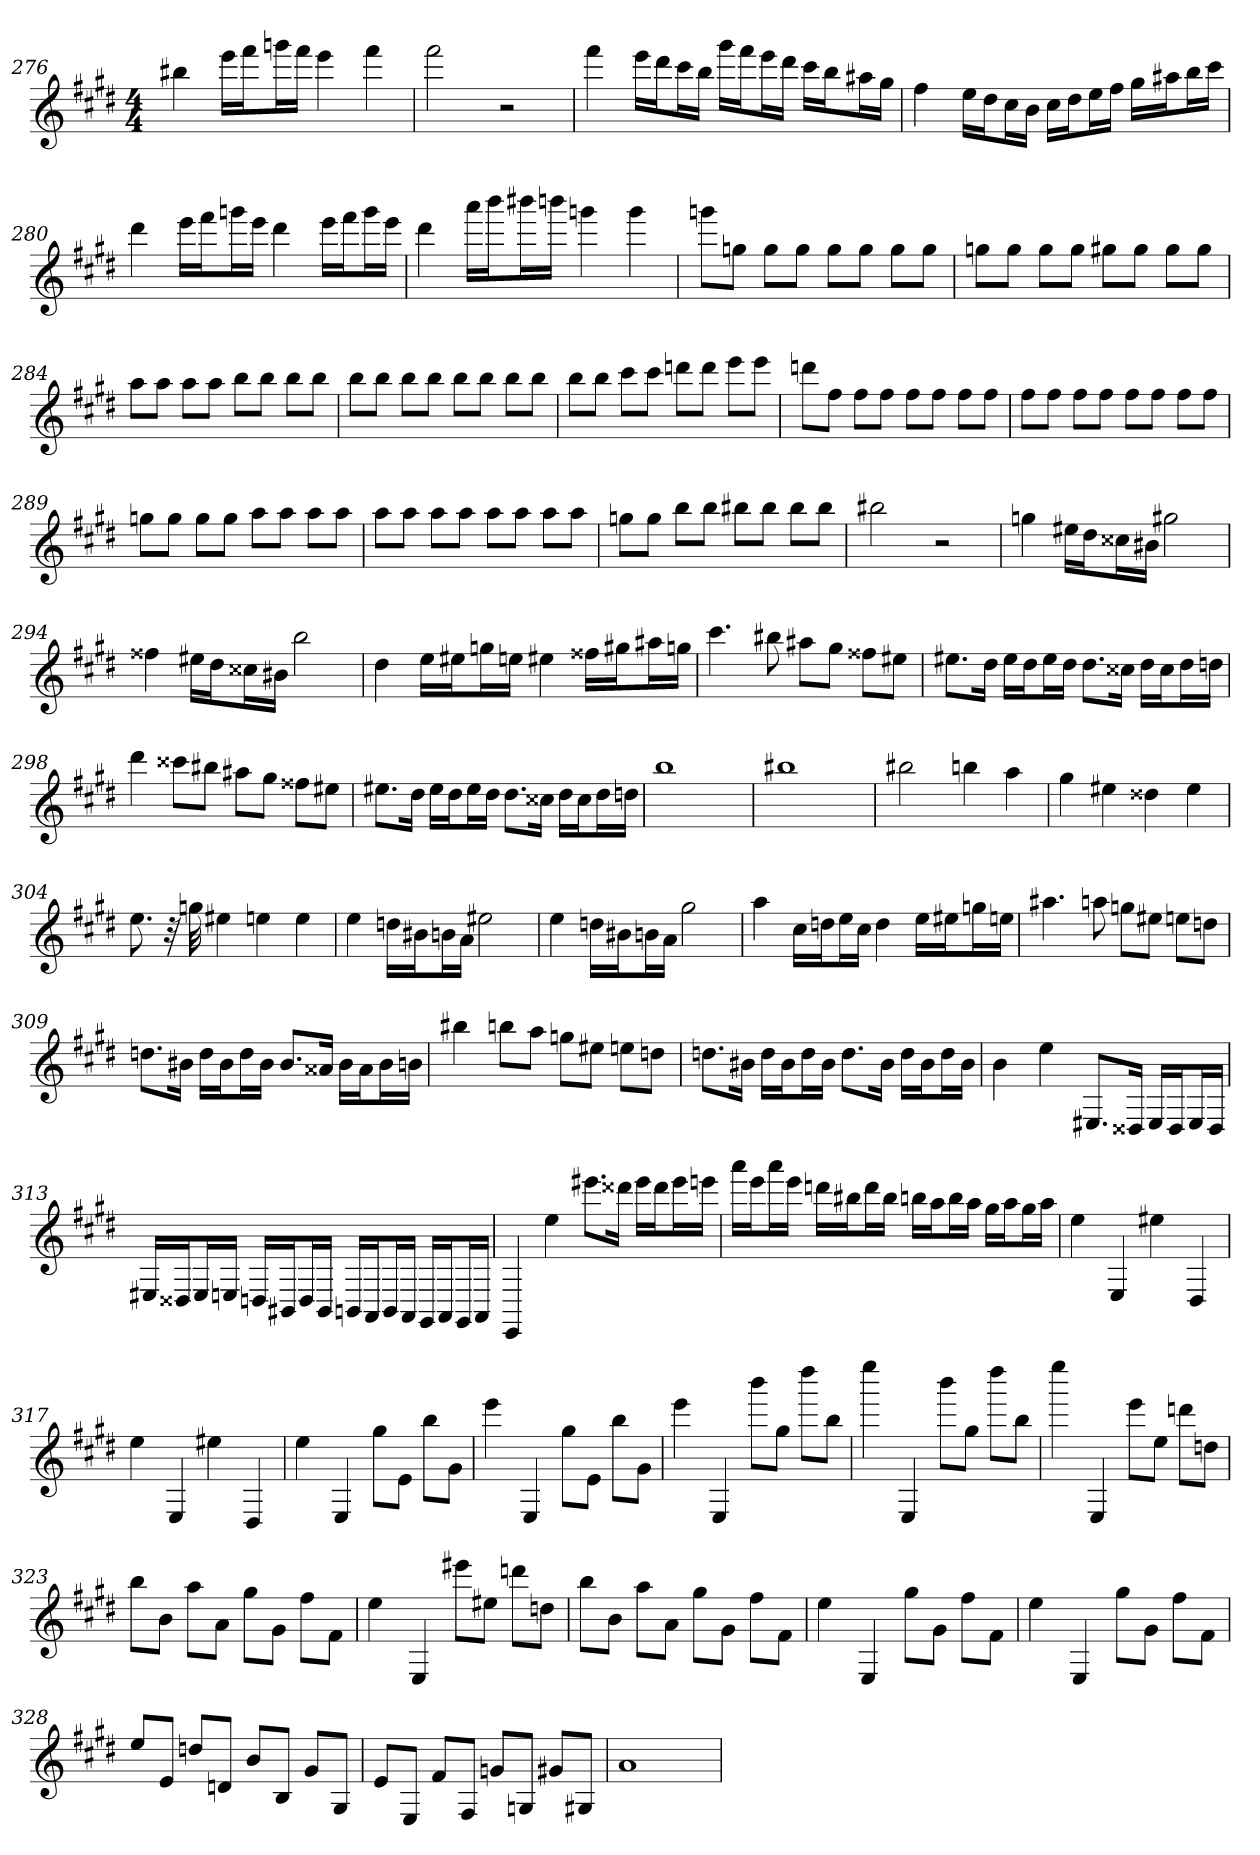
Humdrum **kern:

**kern
*part1
*staff1
*clefG2
*k[f#c#g#d#]
*E:
*M4/4
=276
4bb#X
16eee\LL
16fff#\J
16gggn\L
16fff#\JJ
4eee
4fff#
=277
2fff#
2r
=278
4fff#
16eee\LL
16ddd#\J
16ccc#\L
16bb\JJ
16ggg#\LL
16fff#\J
16eee\L
16ddd#\JJ
16ccc#\LL
16bb\J
16aa#X\L
16gg#\JJ
=279
4ff#
16ee\LL
16dd#\J
16cc#\L
16b\JJ
16cc#\LL
16dd#\J
16ee\L
16ff#\JJ
16gg#\LL
16aa#X\J
16bb\L
16ccc#\JJ
=280
4ddd#
16eee\LL
16fff#\J
16gggn\L
16eee\JJ
4ddd#
16eee\LL
16fff#\J
16ggg\L
16eee\JJ
=281
4ddd#
16aaa\LL
16bbb\J
16bbb#X\L
16bbbn\JJ
4gggn
4ggg
=282
8gggn\L
8ggn\J
8gg\L
8gg\J
8gg\L
8gg\J
8gg\L
8gg\J
=283
8ggn\L
8gg\J
8gg\L
8gg\J
8gg#X\L
8gg#\J
8gg#\L
8gg#\J
=284
8aa\L
8aa\J
8aa\L
8aa\J
8bb\L
8bb\J
8bb\L
8bb\J
=285
8bb\L
8bb\J
8bb\L
8bb\J
8bb\L
8bb\J
8bb\L
8bb\J
=286
8bb\L
8bb\J
8ccc#\L
8ccc#\J
8dddn\L
8ddd\J
8eee\L
8eee\J
=287
8dddn\L
8ff#\J
8ff#\L
8ff#\J
8ff#\L
8ff#\J
8ff#\L
8ff#\J
=288
8ff#\L
8ff#\J
8ff#\L
8ff#\J
8ff#\L
8ff#\J
8ff#\L
8ff#\J
=289
8ggn\L
8gg\J
8gg\L
8gg\J
8aa\L
8aa\J
8aa\L
8aa\J
=290
8aa\L
8aa\J
8aa\L
8aa\J
8aa\L
8aa\J
8aa\L
8aa\J
=291
8ggn\L
8gg\J
8bb\L
8bb\J
8bb#X\L
8bb#\J
8bb#\L
8bb#\J
=292
2bb#X
2r
=293
4ggn
16ee#X\LL
16dd#\J
16cc##X\L
16b#X\JJ
2gg#X
=294
4ff##X
16ee#X\LL
16dd#\J
16cc##X\L
16b#X\JJ
2bb
=295
4dd#
16ee\LL
16ee#X\J
16ggn\L
16een\JJ
4ee#X
16ff##X\LL
16gg#X\J
16aa#X\L
16ggn\JJ
=296
4.ccc#
8bb#X
8aa#X\L
8gg#\J
8ff##X\L
8ee#X\J
=297
8.ee#X\L
16dd#\Jk
16ee#\LL
16dd#\J
16ee#\L
16dd#\JJ
8.dd#\L
16cc##X\Jk
16dd#\LL
16cc##\J
16dd#\L
16ddn\JJ
=298
4ddd#
8ccc##X\L
8bb#X\J
8aa#X\L
8gg#\J
8ff##X\L
8ee#X\J
=299
8.ee#X\L
16dd#\Jk
16ee#\LL
16dd#\J
16ee#\L
16dd#\JJ
8.dd#\L
16cc##X\Jk
16dd#\LL
16cc##\J
16dd#\L
16ddn\JJ
=300
1bb
=301
1bb#X
=302
2bb#X
4bbn
4aa
=303
4gg#
4ee#X
4dd##X
4ee#
=304
8.ee
32r
32ggn
4ee#X
4een
4ee
=305
4ee
16ddn\LL
16b#X\J
16bn\L
16a\JJ
2ee#X
=306
4ee
16ddn\LL
16b#X\J
16bn\L
16a\JJ
2gg#
=307
4aa
16cc#\LL
16ddn\J
16ee\L
16cc#\JJ
4dd
16ee\LL
16ee#X\J
16ggn\L
16een\JJ
=308
4.aa#X
8aan
8ggn\L
8ee#X\J
8een\L
8ddn\J
=309
8.ddn\L
16b#X\Jk
16dd\LL
16b#\J
16dd\L
16b#\JJ
8.b#/L
16a##X/Jk
16b#\LL
16a##\J
16b#\L
16bn\JJ
=310
4bb#X
8bbn\L
8aa\J
8ggn\L
8ee#X\J
8een\L
8ddn\J
=311
8.ddn\L
16b#X\Jk
16dd\LL
16b#\J
16dd\L
16b#\JJ
8.dd\L
16b#\Jk
16dd\LL
16b#\J
16dd\L
16b#\JJ
=312
4b
4ee
8.E#X/L
16D##X/Jk
16E#/LL
16D##/J
16E#/L
16D##/JJ
=313
16E#X/LL
16D##X/J
16E#/L
16En/JJ
16Dn/LL
16BB#X/J
16D/L
16BB#/JJ
16BBn/LL
16AA/J
16BB/L
16AA/JJ
16GG#/LL
16AA/J
16GG#/L
16AA/JJ
=314
4EE
4ee
8.eee#X\L
16ddd##X\Jk
16eee#\LL
16ddd##\J
16eee#\L
16eeen\JJ
=315
16aaa\LL
16eee\J
16aaa\L
16eee\JJ
16dddn\LL
16bb#X\J
16ddd\L
16bb#\JJ
16bbn\LL
16aa\J
16bb\L
16aa\JJ
16gg#\LL
16aa\J
16gg#\L
16aa\JJ
=316
4ee
4E
4ee#X
4D#
=317
4ee
4E
4ee#X
4D#
=318
4ee
4E
8gg#\L
8e\J
8bb\L
8g#\J
=319
4eee
4E
8gg#\L
8e\J
8bb\L
8g#\J
=320
4eee
4E
8bbb\L
8gg#\J
8dddd#\L
8bb\J
=321
4eeee
4E
8bbb\L
8gg#\J
8dddd#\L
8bb\J
=322
4eeee
4E
8eee\L
8ee\J
8dddn\L
8ddn\J
=323
8bb\L
8b\J
8aa\L
8a\J
8gg#\L
8g#\J
8ff#\L
8f#\J
=324
4ee
4E
8eee#X\L
8ee#X\J
8dddn\L
8ddn\J
=325
8bb\L
8b\J
8aa\L
8a\J
8gg#\L
8g#\J
8ff#\L
8f#\J
=326
4ee
4E
8gg#\L
8g#\J
8ff#\L
8f#\J
=327
4ee
4E
8gg#\L
8g#\J
8ff#\L
8f#\J
=328
8ee/L
8e/J
8ddn/L
8dn/J
8b/L
8B/J
8g#/L
8G#/J
=329
8e/L
8E/J
8f#/L
8F#/J
8gn/L
8Gn/J
8g#X/L
8G#X/J
=330
1a
=
*-
